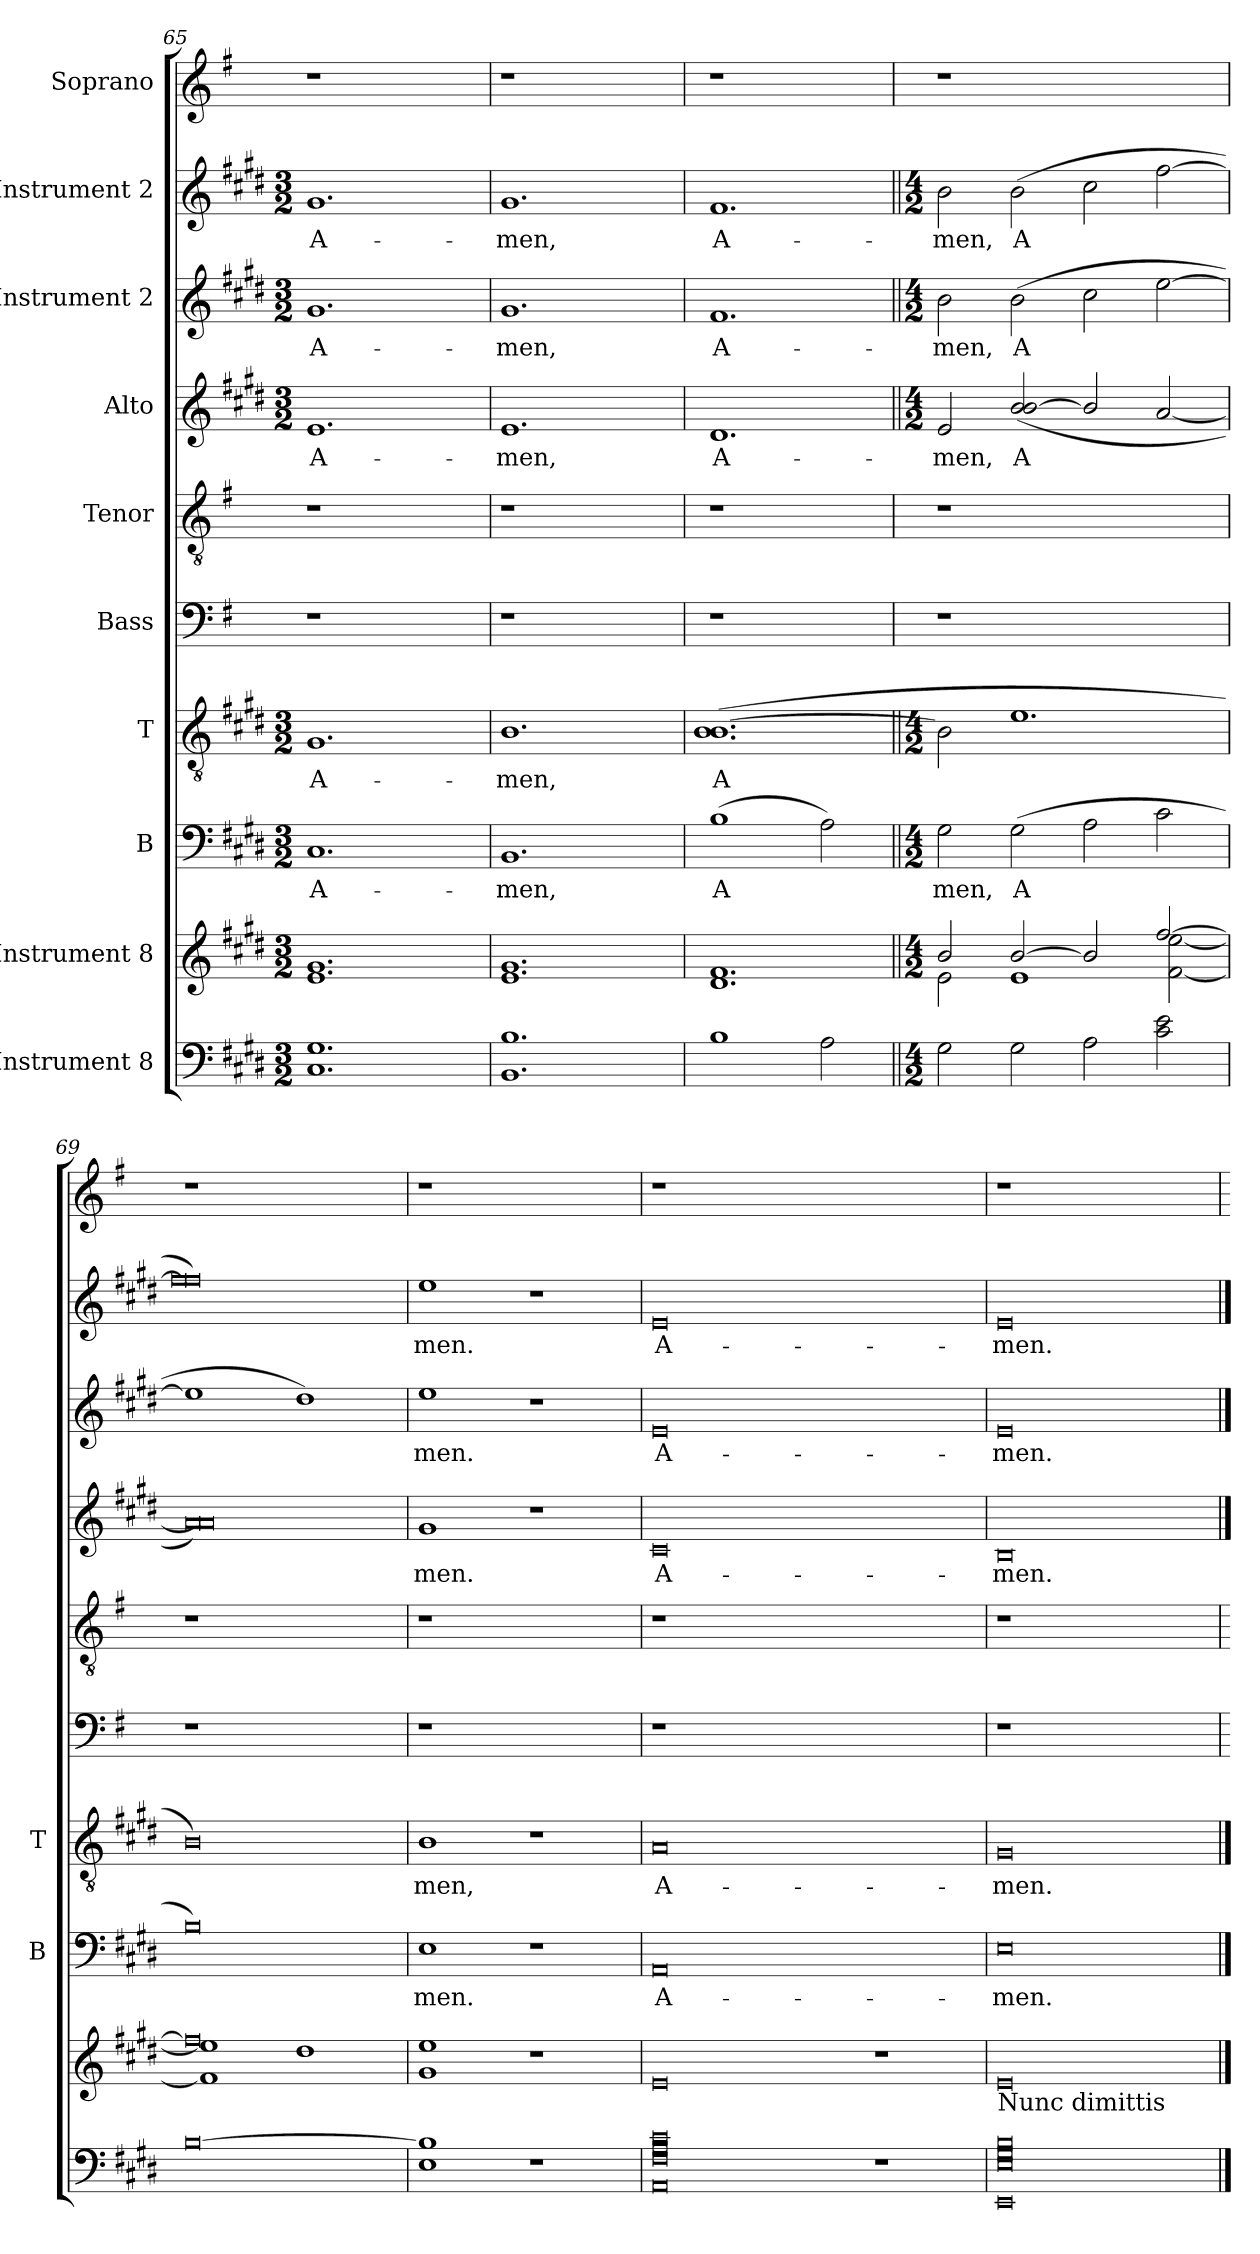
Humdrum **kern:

**kern	**kern	**kern	**text	**kern	**text	**kern	**kern	**kern	**text	**kern	**text	**kern	**text	**kern
*part10	*part9	*part8	*part8	*part7	*part7	*part6	*part5	*part4	*part4	*part3	*part3	*part2	*part2	*part1
*staff10	*staff9	*staff8	*staff8	*staff7	*staff7	*staff6	*staff5	*staff4	*staff4	*staff3	*staff3	*staff2	*staff2	*staff1
*I"Instrument 8	*I"Instrument 8	*I"B	*	*I"T	*	*I"Bass	*I"Tenor	*I"Alto	*	*I"Instrument 2	*	*I"Instrument 2	*	*I"Soprano
*	*	*I'B	*	*I'T	*	*	*	*	*	*	*	*	*	*
*clefF4	*clefG2	*clefF4	*	*clefGv2	*	*clefF4	*clefGv2	*clefG2	*	*clefG2	*	*clefG2	*	*clefG2
*k[f#c#g#d#]	*k[f#c#g#d#]	*k[f#c#g#d#]	*	*k[f#c#g#d#]	*	*k[f#]	*k[f#]	*k[f#c#g#d#]	*	*k[f#c#g#d#]	*	*k[f#c#g#d#]	*	*k[f#]
*E:	*E:	*E:	*	*E:	*	*G:	*G:	*E:	*	*E:	*	*E:	*	*G:
*M3/2	*M3/2	*M3/2	*	*M3/2	*	*	*	*M3/2	*	*M3/2	*	*M3/2	*	*
=65	=65	=65	=65	=65	=65	=65	=65	=65	=65	=65	=65	=65	=65	=65
!	!	!	!LO:LY:b:cj	!	!LO:LY:b:cj	!	!	!	!LO:LY:b:rj	!	!LO:LY:b:cj	!	!LO:LY:b:cj	!
1.C# 1.G#	1.e 1.g#	1.C#	A-	1.G#	A-	1r	1r	1.e	A-	1.g#	A-	1.g#	A-	1r
.	.	.	.	.	.	2ryy	2ryy	.	.	.	.	.	.	2ryy
=66	=66	=66	=66	=66	=66	=66	=66	=66	=66	=66	=66	=66	=66	=66
!	!	!	!LO:LY:b:cj	!	!LO:LY:b:cj	!	!	!	!LO:LY:b:rj	!	!LO:LY:b:cj	!	!LO:LY:b:cj	!
1.BB 1.B	1.e 1.g#	1.BB	-men,	1.B	-men,	1r	1r	1.e	-men,	1.g#	-men,	1.g#	-men,	1r
.	.	.	.	.	.	2ryy	2ryy	.	.	.	.	.	.	2ryy
=67	=67	=67	=67	=67	=67	=67	=67	=67	=67	=67	=67	=67	=67	=67
!	!	!	!LO:LY:b:cj	!	!LO:LY:b:cj	!	!	!	!LO:LY:b:rj	!	!LO:LY:b:cj	!	!LO:LY:b:cj	!
1B	1.d# 1.f#	(>1B	A	(>1.B [>1.B	A	1r	1r	1.d#	A-	1.f#	A-	1.f#	A-	1r
!	!	!	!LO:LY:b:cj	!	!	!	!	!	!	!	!	!	!	!
2A\	.	2A\)	.	.	.	2ryy	2ryy	.	.	.	.	.	.	2ryy
=68||	=68||	=68||	=68	=68||	=68	=68	=68	=68||	=68	=68||	=68	=68||	=68	=68
*M4/2	*M4/2	*M4/2	*	*M4/2	*	*	*	*M4/2	*	*M4/2	*	*M4/2	*	*
*	*^	*	*	*	*	*	*	*	*	*	*	*	*	*
!	!	!	!	!LO:LY:b:cj	!	!LO:LY:b:cj	!	!	!	!LO:LY:b:rj	!	!LO:LY:b:cj	!	!LO:LY:b:cj	!
2G#\	2b/	2e\	2G#\	men,	2B\]	.	1r	1r	2e/	-men,	2b\	-men,	2b\	-men,	1r
!	!	!	!	!LO:LY:b:cj	!	!LO:LY:b:cj	!	!	!	!LO:LY:b:rj	!	!LO:LY:b:cj	!	!LO:LY:b:cj	!
2G#\	[>2b/	1e	(>2G#\	A	1.e	.	.	.	(<2b/ [<2b/	A	(>2b\	A	(>2b\	A	.
!	!	!	!	!LO:LY:b:cj	!	!	!	!	!	!LO:LY:b:rj	!	!LO:LY:b:cj	!	!LO:LY:b:cj	!
2A\	2b/]	.	2A\	.	.	.	1ryy	1ryy	2b/]	.	2cc#\	.	2cc#\	.	1ryy
!	!	!	!	!LO:LY:b:cj	!	!	!	!	!	!LO:LY:b:rj	!	!LO:LY:b:cj	!	!LO:LY:b:cj	!
2e\ 2c#\	[>2ff#/	[<2ee\ [<2f#\	2c#\	.	.	.	.	.	[<2a/	.	[>2ee\	.	[>2ff#\	.	.
=69	=69	=69	=69	=69	=69	=69	=69	=69	=69	=69	=69	=69	=69	=69	=69
!	!	!	!	!LO:LY:b:cj	!	!LO:LY:b:cj	!	!	!	!LO:LY:b:rj	!	!LO:LY:b:cj	!	!LO:LY:b:cj	!
[>0B	0ff#]	1f#] 1ee]	0B)	.	0B)	.	1r	1r	0a 0a])	.	1ee]	.	0ff# 0ff#])	.	1r
!	!	!	!	!	!	!	!	!	!	!	!	!LO:LY:b:cj	!	!	!
.	.	1dd#	.	.	.	.	1ryy	1ryy	.	.	1dd#)	.	.	.	1ryy
=70	=70	=70	=70	=70	=70	=70	=70	=70	=70	=70	=70	=70	=70	=70	=70
!	!	!	!	!LO:LY:b:cj	!	!LO:LY:b:cj	!	!	!	!LO:LY:b:rj	!	!LO:LY:b:cj	!	!LO:LY:b:cj	!
*	*v	*v	*	*	*	*	*	*	*	*	*	*	*	*	*
1E 1B]	1g# 1ee	1E	men.	1B	men,	1r	1r	1g#	men.	1ee	men.	1ee	men.	1r
1r	1r	1r	.	1r	.	1ryy	1ryy	1r	.	1r	.	1r	.	1ryy
=71	=71	=71	=71	=71	=71	=71	=71	=71	=71	=71	=71	=71	=71	=71
!	!	!	!LO:LY:b:cj	!	!LO:LY:b:cj	!	!	!	!LO:LY:b:rj	!	!LO:LY:b:cj	!	!LO:LY:b:cj	!
0c# 0A 0F# 0AA	0e	0AA	A-	0A	A-	1r	1r	0c#	A-	0e	A-	0e	A-	1r
.	.	.	.	.	.	0ryy	0ryy	.	.	.	.	.	.	0ryy
1r	1r	1ryy	.	1ryy	.	.	.	1ryy	.	1ryy	.	1ryy	.	.
=72	=72	=72	=72	=72	=72	=72	=72	=72	=72	=72	=72	=72	=72	=72
!	!LO:TX:b:t=Nunc dimittis	!	!	!	!	!	!	!	!	!	!	!	!	!
!	!	!	!LO:LY:b:cj	!	!LO:LY:b:cj	!	!	!	!LO:LY:b:rj	!	!LO:LY:b:cj	!	!LO:LY:b:cj	!
0B 0G# 0E 0EE	0e	0E	-men.	0G#	-men.	1r	1r	0B	-men.	0e	-men.	0e	-men.	1r
.	.	.	.	.	.	1ryy	1ryy	.	.	.	.	.	.	1ryy
==	==	==	=	==	=	=	=	==	=	==	=	==	=	=
*-	*-	*-	*-	*-	*-	*-	*-	*-	*-	*-	*-	*-	*-	*-
